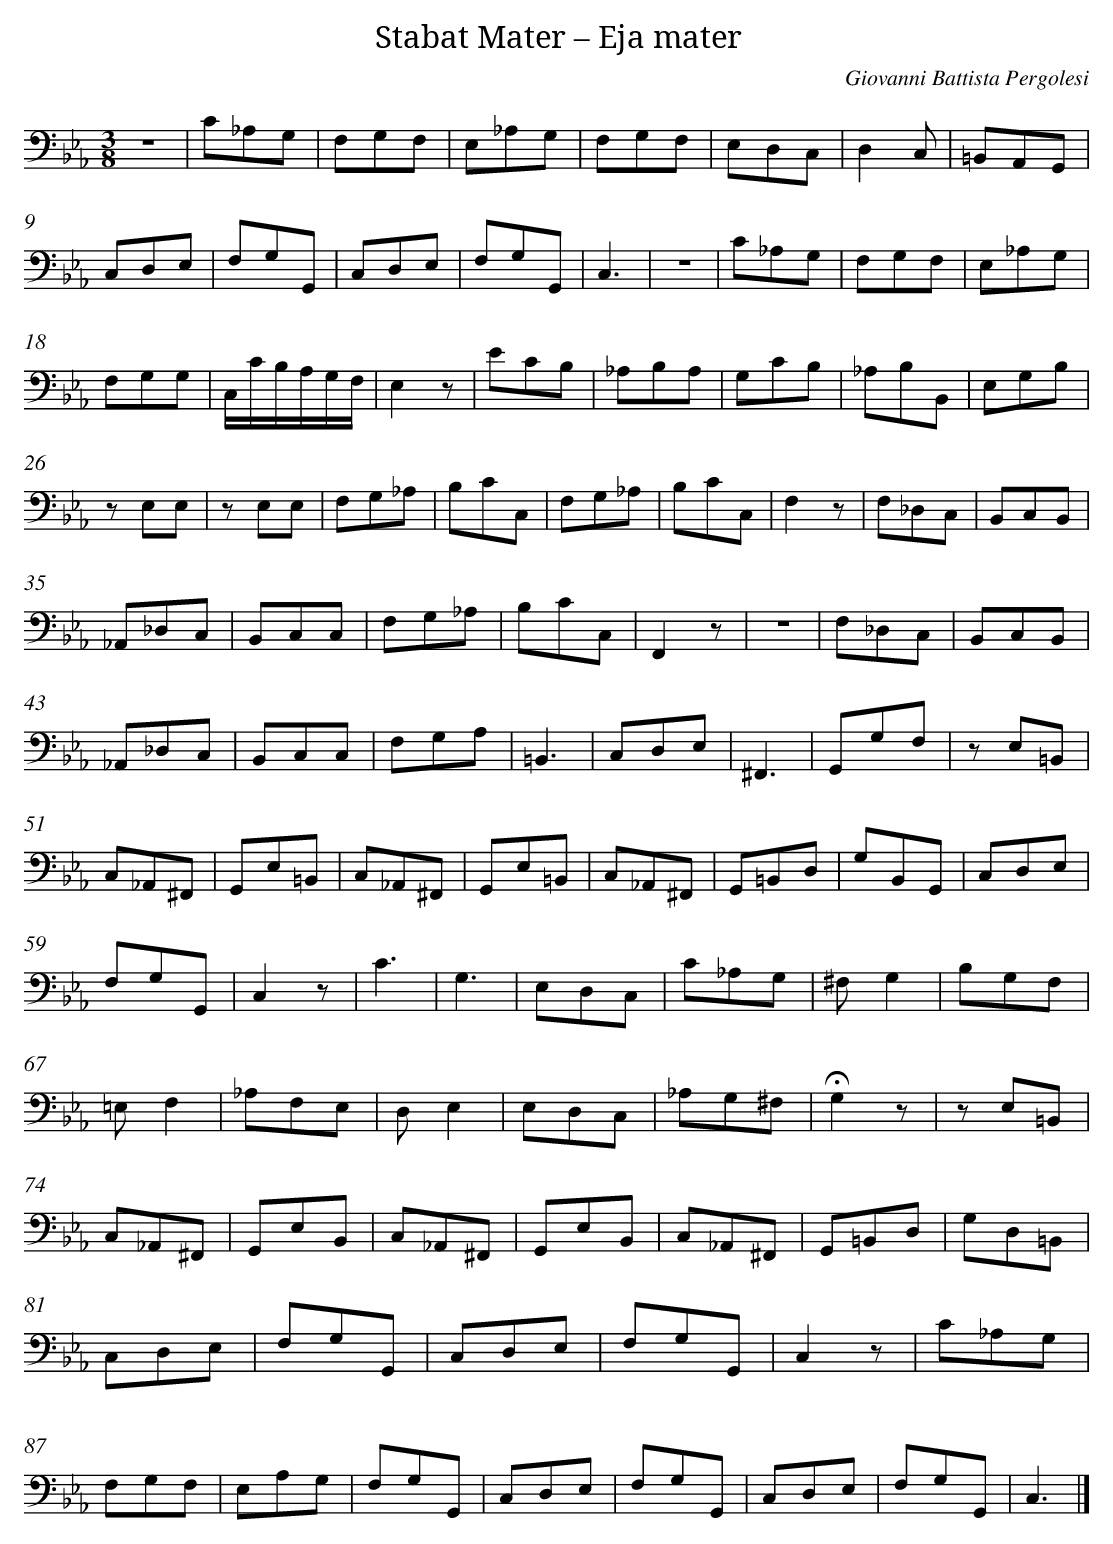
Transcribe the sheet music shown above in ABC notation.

X:1
T: Stabat Mater – Eja mater
C: Giovanni Battista Pergolesi
L: 1/8
M: 3/8
K: Eb clef=bass
z3 |
C_A,G, |
F,G,F, |
E,_A,G, |
F,G,F, |
E,D,C, |
D,2C, |
=B,,A,,G,, |
C,D,E, |
F,G,G,, |
C,D,E, |
F,G,G,, |
C,3 |
z3 |
C_A,G, |
F,G,F, |
E,_A,G, |
F,G,G, |
C,/C/B,/A,/G,/F,/ |
E,2z |
ECB, |
_A,B,A, |
G,CB, |
_A,B,B,, |
E,G,B, |
z E,E, |
z E,E, |
F,G,_A, |
B,CC, |
F,G,_A, |
B,CC, |
F,2z |
F,_D,C, |
B,,C,B,, |
_A,,_D,C, |
B,,C,C, |
F,G,_A, |
B,CC, |
F,,2z |
z3 |
F,_D,C, |
B,,C,B,, |
_A,,_D,C, |
B,,C,C, |
F,G,A, |
=B,,3 |
C,D,E, |
^F,,3 |
G,,G,F, |
z E,=B,, |
C,_A,,^F,, |
G,,E,=B,, |
C,_A,,^F,, |
G,,E,=B,, |
C,_A,,^F,, |
G,,=B,,D, |
G,B,,G,, |
C,D,E, |
F,G,G,, |
C,2z |
C3 |
G,3 |
E,D,C, |
C_A,G, |
^F,G,2 |
B,G,F, |
=E,F,2 |
_A,F,E, |
D,E,2 |
E,D,C, |
_A,G,^F, |
!fermata!G,2z |
z E,=B,, |
C,_A,,^F,, |
G,,E,B,, |
C,_A,,^F,, |
G,,E,B,, |
C,_A,,^F,, |
G,,=B,,D, |
G,D,=B,, |
C,D,E, |
F,G,G,, |
C,D,E, |
F,G,G,, |
C,2z |
C_A,G, |
F,G,F, |
E,A,G, |
F,G,G,, |
C,D,E, |
F,G,G,, |
C,D,E, |
F,G,G,, |
C,3 |]
